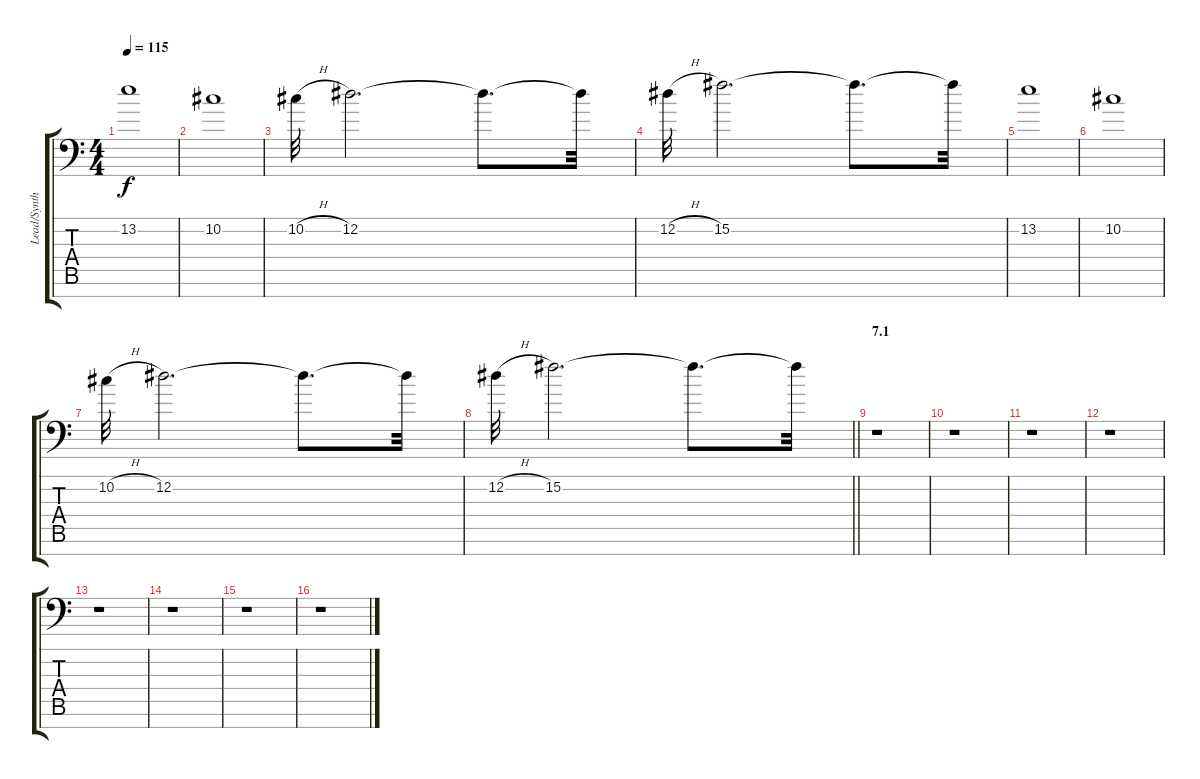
\track ("Lead/Synth" "Lead/Synth") {instrument distortionguitar}
\staff {score tabs}
\tuning (A3 Eb3 B2 Gb2 Db2 Ab1 Eb1) {hide}
\ts (4 4)
\tempo 115
\clef f4
\ks c
13.2.1{dy f} |
10.2.1 |
10.2{h}.32 12.2.2{d} 12.2{t}.8{d} 12.2{t}.32 |
12.2{h}.32 15.2.2{d} 15.2{t}.8{d} 15.2{t}.32 |
13.2.1 |
10.2.1 |
10.2{h}.32 12.2.2{d} 12.2{t}.8{d} 12.2{t}.32 |
\barLineRight lightlight
12.2{h}.32 15.2.2{d} 15.2{t}.8{d} 15.2{t}.32 |
\section ("" "7.1")
r.1 |
r.1 |
r.1 |
r.1 |
r.1 |
r.1 |
r.1 |
r.1
